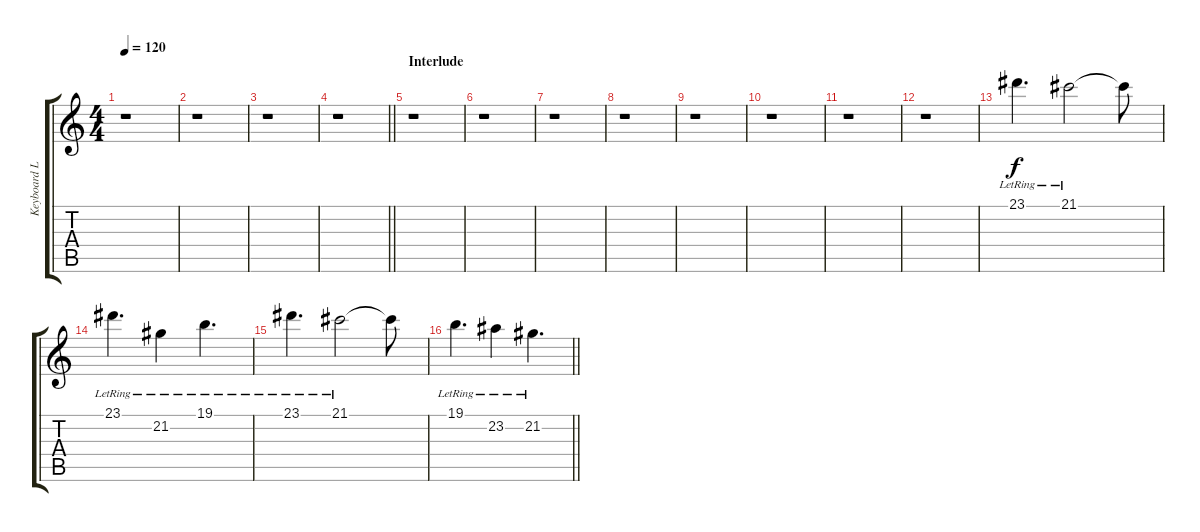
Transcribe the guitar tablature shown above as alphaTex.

\track ("Keyboard Lead" "Keyboard L") {instrument musicbox}
\staff {score tabs}
\tuning (E4 B3 G3 D3 A2 E2) {hide}
\ts (4 4)
\tempo 120
\clef g2
\ks c
r.1{dy f} |
r.1 |
r.1 |
\barLineRight lightlight
r.1 |
\section ("" "Interlude")
r.1 |
r.1 |
r.1 |
r.1 |
r.1 |
r.1 |
r.1 |
r.1 |
23.1{lr}.4{d} 21.1{lr}.2 21.1{t}.8 |
23.1{lr}.4{d} 21.2{lr}.4 19.1{lr}.4{d} |
23.1{lr}.4{d} 21.1{lr}.2 21.1{t}.8 |
\barLineRight lightlight
19.1{lr}.4{d} 23.2{lr}.4 21.2{lr}.4{d}
